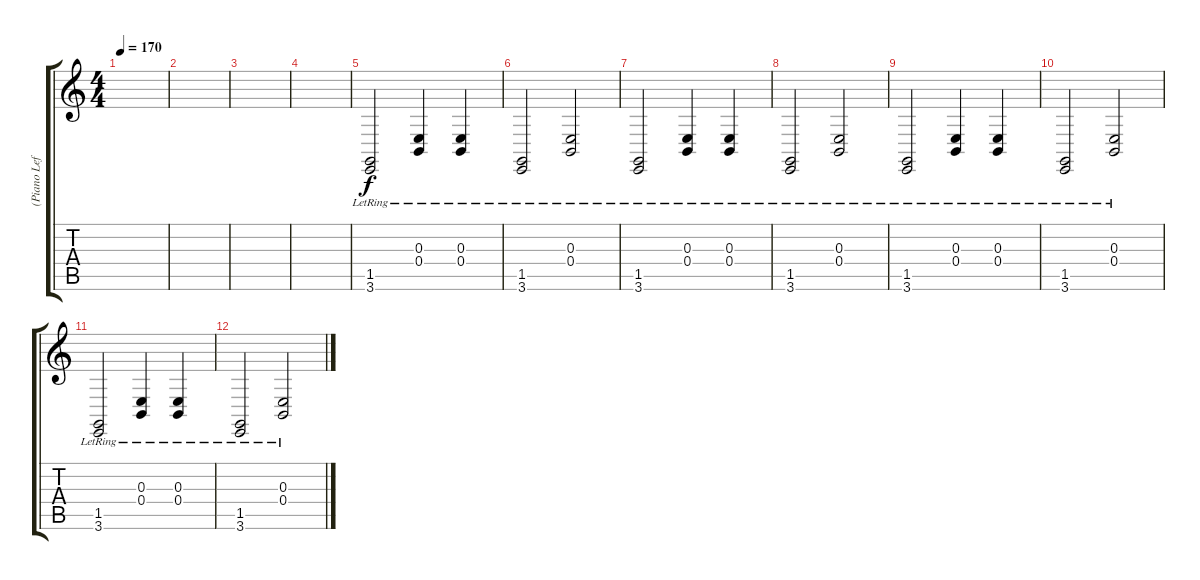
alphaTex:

\track ("(Piano Left)" "(Piano Lef") {instrument electricpiano1}
\staff {score tabs}
\tuning (Db4 Ab3 E3 B2 Gb2 Db2) {hide}
\ts (4 4)
\tempo 170
\clef g2
\ks c
|
|
|
|
(1.5{lr} 3.6{lr}).2 (0.3{lr} 0.4{lr}).4 (0.3{lr} 0.4{lr}).4 |
(1.5{lr} 3.6{lr}).2 (0.3{lr} 0.4{lr}).2 |
(1.5{lr} 3.6{lr}).2 (0.3{lr} 0.4{lr}).4 (0.3{lr} 0.4{lr}).4 |
(1.5{lr} 3.6{lr}).2 (0.3{lr} 0.4{lr}).2 |
(1.5{lr} 3.6{lr}).2{volume 0} (0.3{lr} 0.4{lr}).4 (0.3{lr} 0.4{lr}).4 |
(1.5{lr} 3.6{lr}).2 (0.3{lr} 0.4{lr}).2 |
(1.5{lr} 3.6{lr}).2 (0.3{lr} 0.4{lr}).4 (0.3{lr} 0.4{lr}).4 |
(1.5{lr} 3.6{lr}).2 (0.3{lr} 0.4{lr}).2
